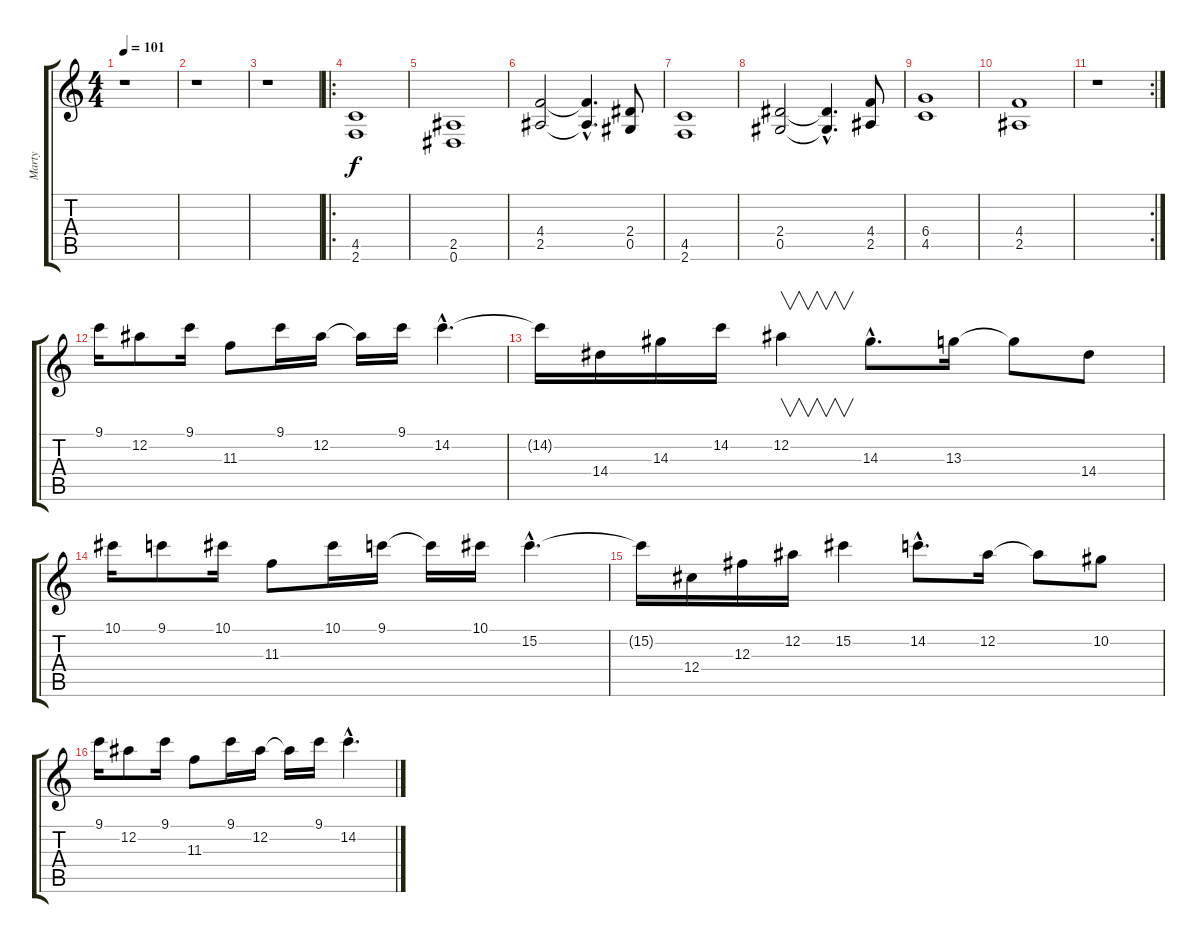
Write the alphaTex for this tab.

\track ("Marty" "Marty") {instrument distortionguitar}
\staff {score tabs}
\tuning (Eb4 Bb3 Gb3 Db3 Ab2 Eb2) {hide}
\ts (4 4)
\tempo 101
\clef g2
\ks c
r.1{dy f} |
r.1 |
r.1 |
\ro
(4.5 2.6).1 |
(2.5 0.6).1 |
(4.4 2.5).2 (4.4{hac t} 2.5{hac t}).4{d} (2.4 0.5).8 |
(4.5 2.6).1 |
(2.4 0.5).2 (2.4{hac t} 0.5{hac t}).4{d} (4.4 2.5).8 |
(6.4 4.5).1 |
(4.4 2.5).1 |
\rc 2
r.1 |
9.1.16 12.2.8 9.1.16 11.3.8 9.1.16 12.2.16 12.2{t}.16 9.1.16 14.2{hac}.4{d} |
14.2{t}.16 14.4.16 14.3.16 14.2.16 12.2.4{v} 14.3{hac}.8{d} 13.3.16 13.3{t}.8 14.4.8 |
10.1.16 9.1.8 10.1.16 11.3.8 10.1.16 9.1.16 9.1{t}.16 10.1.16 15.2{hac}.4{d} |
15.2{t}.16 12.4.16 12.3.16 12.2.16 15.2.4 14.2{hac}.8{d} 12.2.16 12.2{t}.8 10.2.8 |
9.1.16 12.2.8 9.1.16 11.3.8 9.1.16 12.2.16 12.2{t}.16 9.1.16 14.2{hac}.4{d}
